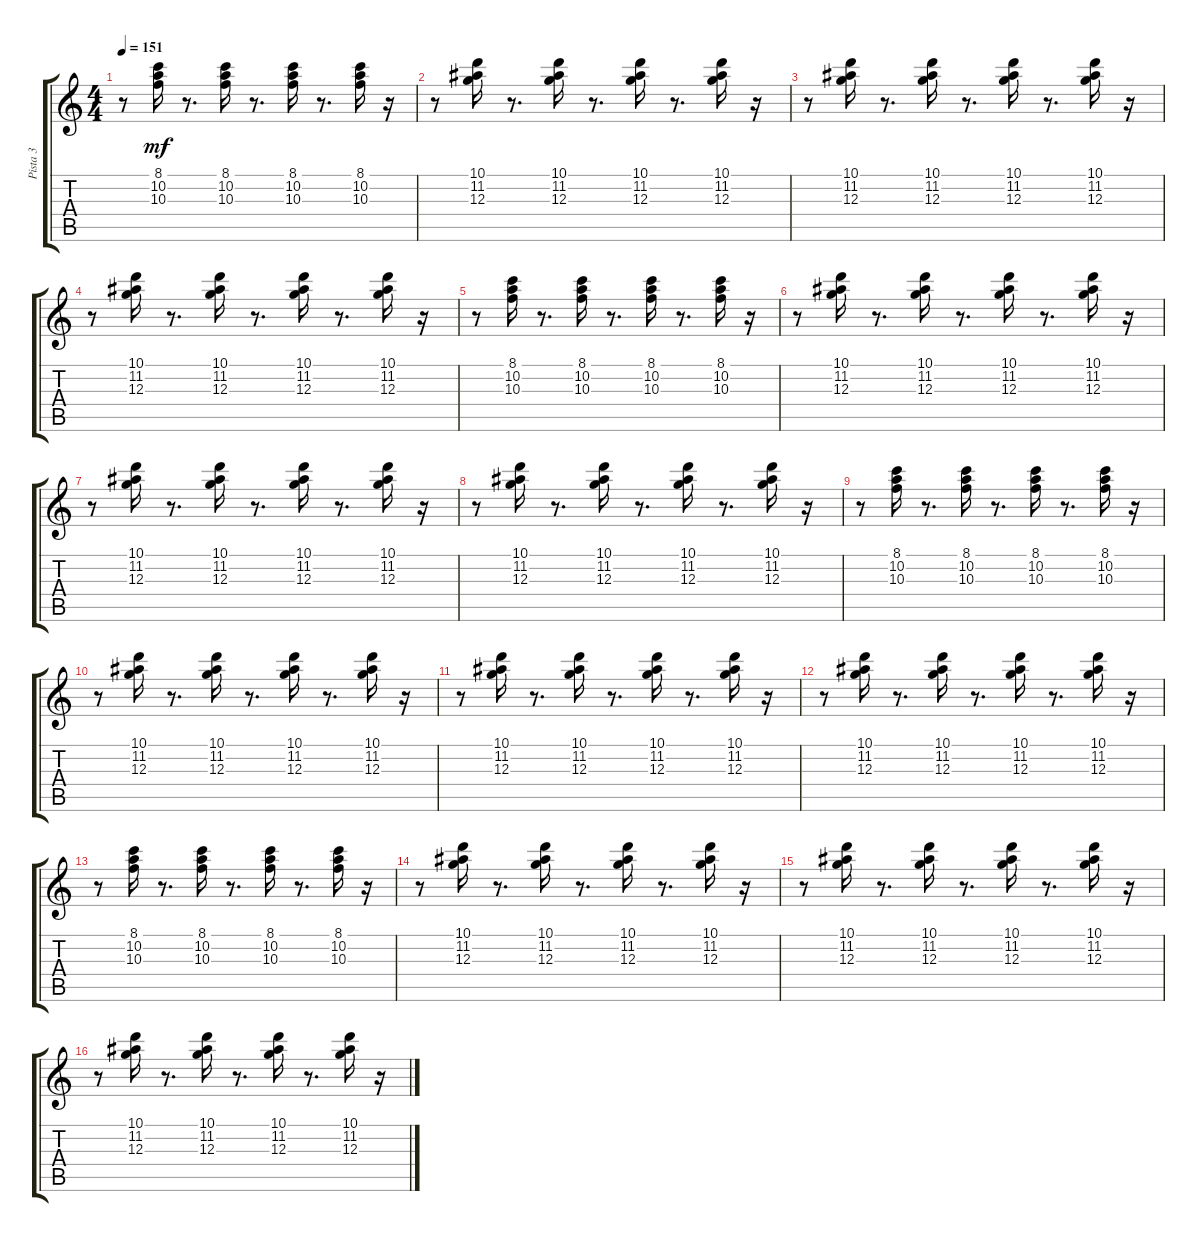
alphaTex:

\track ("Pista 3" "Pista 3") {instrument electricguitarmuted}
\staff {score tabs}
\tuning (E4 B3 G3 D3 A2 E2) {hide}
\ts (4 4)
\tempo 151
\clef g2
\ks c
r.8{dy mf} (8.1 10.2 10.3).16 r.8{d} (8.1 10.2 10.3).16 r.8{d} (8.1 10.2 10.3).16 r.8{d} (8.1 10.2 10.3).16 r.16 |
r.8 (10.1 11.2 12.3).16 r.8{d} (10.1 11.2 12.3).16 r.8{d} (10.1 11.2 12.3).16 r.8{d} (10.1 11.2 12.3).16 r.16 |
r.8 (10.1 11.2 12.3).16 r.8{d} (10.1 11.2 12.3).16 r.8{d} (10.1 11.2 12.3).16 r.8{d} (10.1 11.2 12.3).16 r.16 |
r.8 (10.1 11.2 12.3).16 r.8{d} (10.1 11.2 12.3).16 r.8{d} (10.1 11.2 12.3).16 r.8{d} (10.1 11.2 12.3).16 r.16 |
r.8 (8.1 10.2 10.3).16 r.8{d} (8.1 10.2 10.3).16 r.8{d} (8.1 10.2 10.3).16 r.8{d} (8.1 10.2 10.3).16 r.16 |
r.8 (10.1 11.2 12.3).16 r.8{d} (10.1 11.2 12.3).16 r.8{d} (10.1 11.2 12.3).16 r.8{d} (10.1 11.2 12.3).16 r.16 |
r.8 (10.1 11.2 12.3).16 r.8{d} (10.1 11.2 12.3).16 r.8{d} (10.1 11.2 12.3).16 r.8{d} (10.1 11.2 12.3).16 r.16 |
r.8 (10.1 11.2 12.3).16 r.8{d} (10.1 11.2 12.3).16 r.8{d} (10.1 11.2 12.3).16 r.8{d} (10.1 11.2 12.3).16 r.16 |
r.8 (8.1 10.2 10.3).16 r.8{d} (8.1 10.2 10.3).16 r.8{d} (8.1 10.2 10.3).16 r.8{d} (8.1 10.2 10.3).16 r.16 |
r.8 (10.1 11.2 12.3).16 r.8{d} (10.1 11.2 12.3).16 r.8{d} (10.1 11.2 12.3).16 r.8{d} (10.1 11.2 12.3).16 r.16 |
r.8 (10.1 11.2 12.3).16 r.8{d} (10.1 11.2 12.3).16 r.8{d} (10.1 11.2 12.3).16 r.8{d} (10.1 11.2 12.3).16 r.16 |
r.8 (10.1 11.2 12.3).16 r.8{d} (10.1 11.2 12.3).16 r.8{d} (10.1 11.2 12.3).16 r.8{d} (10.1 11.2 12.3).16 r.16 |
r.8 (8.1 10.2 10.3).16 r.8{d} (8.1 10.2 10.3).16 r.8{d} (8.1 10.2 10.3).16 r.8{d} (8.1 10.2 10.3).16 r.16 |
r.8 (10.1 11.2 12.3).16 r.8{d} (10.1 11.2 12.3).16 r.8{d} (10.1 11.2 12.3).16 r.8{d} (10.1 11.2 12.3).16 r.16 |
r.8 (10.1 11.2 12.3).16 r.8{d} (10.1 11.2 12.3).16 r.8{d} (10.1 11.2 12.3).16 r.8{d} (10.1 11.2 12.3).16 r.16 |
r.8 (10.1 11.2 12.3).16 r.8{d} (10.1 11.2 12.3).16 r.8{d} (10.1 11.2 12.3).16 r.8{d} (10.1 11.2 12.3).16 r.16
